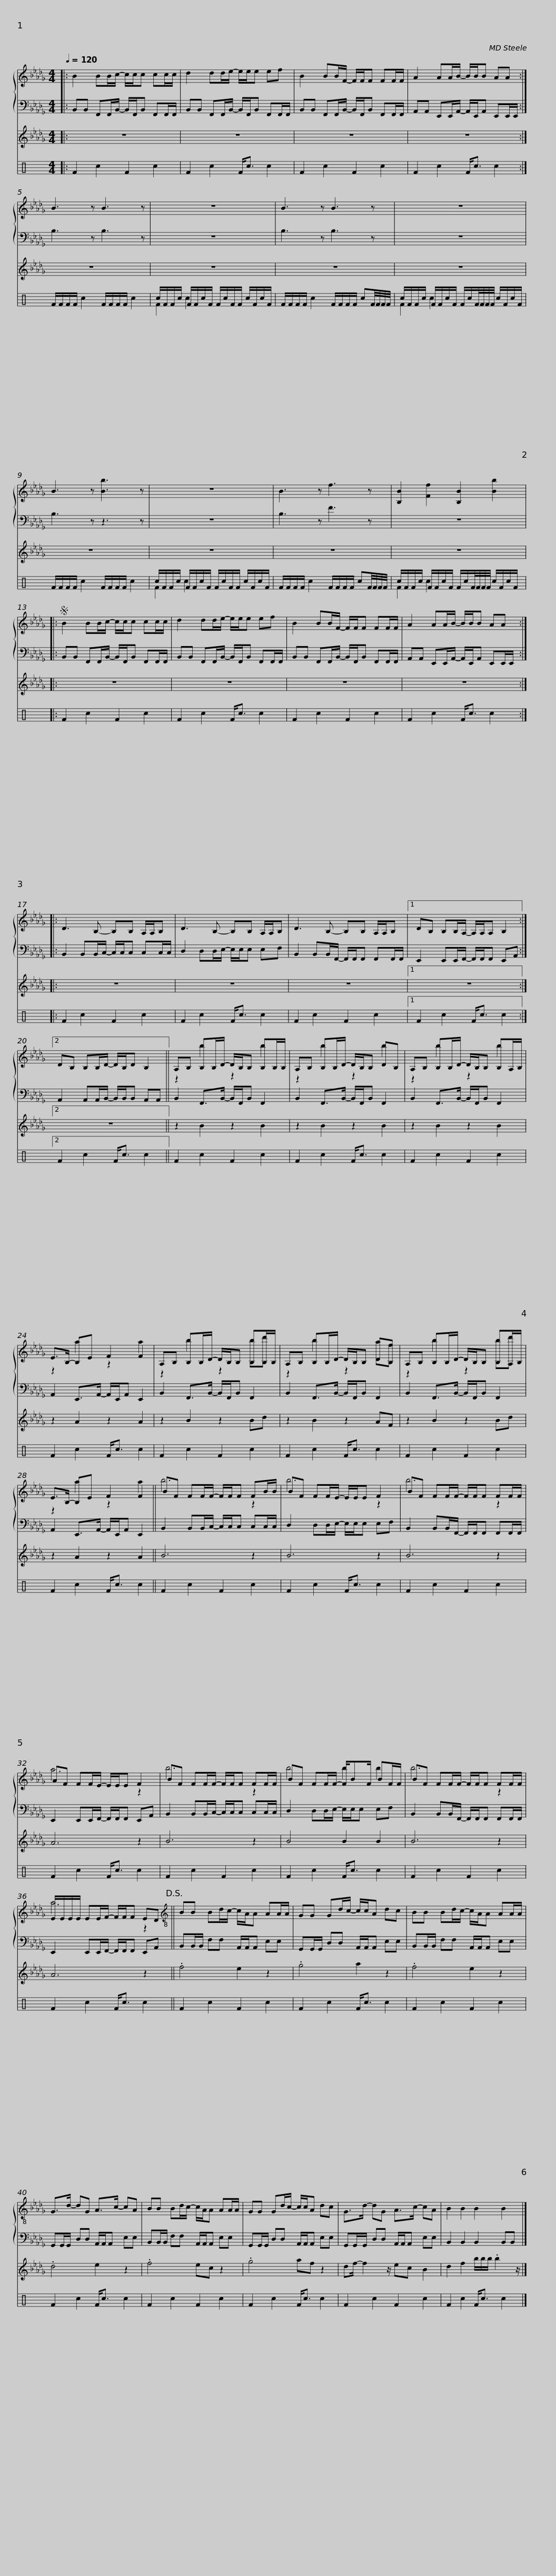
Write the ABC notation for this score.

X:1
%%score { ( 1 3 ) | 2 } 4 ( 5 6 )
L:1/8
Q:1/4=120
M:4/4
I:linebreak $
K:Db
V:1 treble
V:3 treble
V:2 bass
V:4 treble
V:5 perc
K:none
V:6 perc
K:none
V:1
|: B2 BB/c/- c/c/c cc/c/ | d2 dd/e/- e/e/e ef | B2 BB/F/- F/F/F FF/F/ |$ A2 AA/B/- B/B/B AA :| B3 z B3 z | %5
 z8 |$ B3 z B3 z | z8 |$ B3 z [Bb]3 z | z8 | %10
 B3 z f3 z |$ [B,B]2 [Ff]2 [B,B]2 [Bb]2 |:S B2 BB/c/- c/c/c cc/c/ | d2 dd/e/- e/e/e ef |$ B2 BB/F/- F/F/F FF/F/ | %15
 A2 AA/B/- B/B/B AA :: D3 B,- B,B, A,/A,/B, |$ D3 B,- B,B, A,/A,/B, | D3 B,- B,B, A,/A,/B, |1 DB, B,B,/A,/- A,/A,/A, B,2 :|2$ %20
 DB, B,B,/D/- D/B,/D B,2 || A,B, B,B,/D/- D/B,/B, B,B,/B,/ | A,B, B,B,/D/- D/B,/B, DB, |$ A,B, B,B,/D/- D/B,/B, B,A,/B,/ | E>B,- B,E F2 F2 | %25
 A,B, B,B,/D/- D/B,/B, B,B,/B,/ |$ A,B, B,B,/D/- D/B,/B, DB, | A,B, B,B,/D/- D/B,/B, B,A,/B,/ | E>B,- B,E F2 F2 ||$ BF FF/F/- F/F/F FB/B/ | %30
 BF FF/E/- E/E/E F2 | BF FF/F/- F/F/F FF/F/ |$ AF FF/E/- E/E/E F2 | BF FF/F/- F/F/F FF/F/ | BF FF/F/- F/BF/ BF/F/ |$ %35
 BF FF/F/- F/F/F FF/F/ | E/E/E/E/ EE/F/- F/F/F ED!D.S.! ||[K:treble-8] BB Bd/c/- c/A/A AA/A/ |$ GG Gd/c/- c/c/A dc | BB Bd/c/- c/A/A AA/A/ | %40
 G>d- dG A>c- cA |$ BB Bd/c/- c/A/A AA/A/ | GG Gd/c/- c/c/A dc | G>d- dG A>c- cA |$ B2 B2 B2 B2 |] %45
V:2
|: B,,B,, F,,F,,/B,,/- B,,/F,,/B,, F,,F,,/F,,/ | B,,B,, F,,F,,/B,,/- B,,/F,,/B,, F,,F,,/F,,/ | B,,B,, F,,F,,/B,,/- B,,/F,,/B,, F,,F,,/F,,/ |$ A,,A,, E,,E,,/A,,/- A,,/E,,/A,, E,,E,,/E,,/ :| B,3 z B,3 z | %5
 z8 |$ B,3 z B,3 z | z8 |$ B,3 z z3 z | z8 | %10
 B,3 z F3 z |$ z8 |: B,,B,, F,,F,,/B,,/- B,,/F,,/B,, F,,F,,/F,,/ | B,,B,, F,,F,,/B,,/- B,,/F,,/B,, F,,F,,/F,,/ |$ B,,B,, F,,F,,/B,,/- B,,/F,,/B,, F,,F,,/F,,/ | %15
 A,,A,, E,,E,,/A,,/- A,,/E,,/A,, E,,E,,/E,,/ :: B,,2 B,,B,,/C,/- C,/C,/C, C,C,/C,/ |$ D,2 D,D,/E,/- E,/E,/E, E,F, | B,,2 B,,B,,/F,,/- F,,/F,,/F,, F,,F,,/F,,/ |1 E,,2 E,,E,,/F,,/- F,,/F,,/F,, E,,A,, :|2$ %20
 A,,2 A,,A,,/B,,/- B,,/B,,/B,, A,,A,, || B,,2 F,,>B,,- B,,/F,,/B,, F,,2 | B,,2 F,,>B,,- B,,/F,,/B,, F,,2 |$ B,,2 F,,>B,,- B,,/F,,/B,, F,,2 | A,,2 E,,>A,,- A,,/E,,/A,, E,,2 | %25
 B,,2 F,,>B,,- B,,/F,,/B,, F,,2 |$ B,,2 F,,>B,,- B,,/F,,/B,, F,,2 | B,,2 F,,>B,,- B,,/F,,/B,, F,,2 | A,,2 E,,>A,,- A,,/E,,/A,, E,,2 ||$ B,,2 B,,B,,/C,/- C,/C,/C, C,C,/C,/ | %30
 D,2 D,D,/E,/- E,/E,/E, E,F, | B,,2 B,,B,,/F,,/- F,,/F,,/F,, F,,F,,/F,,/ |$ E,,2 E,,E,,/F,,/- F,,/F,,/F,, E,,A,, | B,,2 B,,B,,/C,/- C,/C,/C, C,C,/C,/ | D,2 D,D,/E,/- E,/E,/E, E,F, |$ %35
 B,,2 B,,B,,/F,,/- F,,/F,,/F,, F,,F,,/F,,/ | E,,2 E,,E,,/F,,/- F,,/F,,/F,, E,,A,, || B,,B,,/B,,/ F,F, A,,/A,,/A,, E,E, |$ G,,G,,/G,,/ D,D, A,,/A,,/A,, E,E, | B,,B,,/B,,/ F,F, A,,/A,,/A,, E,E, | %40
 G,,G,,/G,,/ D,D, A,,/A,,/A,, E,E, |$ B,,B,,/B,,/ F,F, A,,/A,,/A,, E,E, | G,,G,,/G,,/ D,D, A,,/A,,/A,, E,E, | G,,G,,/G,,/ D,D, A,,/A,,/A,, E,E, |$ B,,2 B,,2 B,,2 B,,B,, |] %45
V:3
|: x8 | x8 | x8 |$ x8 :| x8 | %5
 x8 |$ x8 | x8 |$ x8 | x8 | %10
 x8 |$ x8 |: x8 | x8 |$ x8 | %15
 x8 :: x8 |$ x8 | x8 |1 x8 :|2$ %20
 x8 || z2 b2 z2 b2 | z2 b2 z2 b2 |$ z2 b2 z2 b2 | z2 a2 z2 a2 | %25
 z2 b2 z2 bd' |$ z2 b2 z2 af | z2 b2 z2 bd' | z2 a2 z2 a2 ||$ b6 z2 | %30
 b6 z2 | b6 z2 |$ a6 z2 | b6 z2 | b4 b2 b2 |$ %35
 b6 z2 | a6 z2 ||[K:treble-8] x8 |$ x8 | x8 | %40
 x8 |$ x8 | x8 | x8 |$ x8 |] %45
V:4
|: z8 | z8 | z8 |$ z8 :| z8 | %5
 z8 |$ z8 | z8 |$ z8 | z8 | %10
 z8 |$ z8 |: z8 | z8 |$ z8 | %15
 z8 :: z8 |$ z8 | z8 |1 z8 :|2$ %20
 z8 || z2 B2 z2 B2 | z2 B2 z2 B2 |$ z2 B2 z2 B2 | z2 A2 z2 A2 | %25
 z2 B2 z2 Bd |$ z2 B2 z2 AF | z2 B2 z2 Bd | z2 A2 z2 A2 ||$ B6 z2 | %30
 B6 z2 | B6 z2 |$ A6 z2 | B6 z2 | B4 B2 B2 |$ %35
 B6 z2 | A6 z2 || .f4 e2 z2 |$ .g4 a2 z2 | .f4 e2 z2 | %40
 .d4 e2 z2 |$ .f4 ec z2 | .g4 af z2 | df/- f2 z/ ec B2 |$ d2 f2 b/b/b/ .b2 z/ |] %45
V:5
|: F2 c2 F2 c2 | F2 c2 F<c c2 | F2 c2 F2 c2 |$ F2 c2 F<c c2 :| F/F/F/F/ c2 F/F/F/F/ c2 | %5
 c/F/F/c/ F/F/c/F/ F/c/F/F/ c/F/c/F/ |$ F/F/F/F/ c2 F/F/F/F/ cF/4F/4F/4F/4 | c/F/F/c/ F/F/c/F/ F/c/F/4F/4F/4F/4 c/F/c/F/ |$ F/F/F/F/ c2 F/F/F/F/ c2 | c/F/F/c/ F/F/c/F/ F/c/F/F/ c/F/c/F/ | %10
 F/F/F/F/ c2 F/F/F/F/ cF/4F/4F/4F/4 |$ c/F/F/c/ F/F/c/F/ F/c/F/4F/4F/4F/4 c/F/c/F/ |: F2 c2 F2 c2 | F2 c2 F<c c2 |$ F2 c2 F2 c2 | %15
 F2 c2 F<c c2 :: F2 c2 F2 c2 |$ F2 c2 F<c c2 | F2 c2 F2 c2 |1 F2 c2 F<c c2 :|2$ %20
 F2 c2 F<c c2 || F2 c2 F2 c2 | F2 c2 F<c c2 |$ F2 c2 F2 c2 | F2 c2 F<c c2 | %25
 F2 c2 F2 c2 |$ F2 c2 F<c c2 | F2 c2 F2 c2 | F2 c2 F<c c2 ||$ F2 c2 F2 c2 | %30
 F2 c2 F<c c2 | F2 c2 F2 c2 |$ F2 c2 F<c c2 | F2 c2 F2 c2 | F2 c2 F<c c2 |$ %35
 F2 c2 F2 c2 | F2 c2 F<c c2 || F2 c2 F2 c2 |$ F2 c2 F<c c2 | F2 c2 F2 c2 | %40
 F2 c2 F<c c2 |$ F2 c2 F2 c2 | F2 c2 F<c c2 | F2 c2 F2 c2 |$ F2 c2 F<c c2 |] %45
V:6
|: x8 | x8 | x8 |$ x8 :| x8 | %5
 F2 c2 x4 |$ x8 | F2 c2 x4 |$ x8 | F2 c2 x4 | %10
 x8 |$ F2 c2 x4 |: x8 | x8 |$ x8 | %15
 x8 :: x8 |$ x8 | x8 |1 x8 :|2$ %20
 x8 || x8 | x8 |$ x8 | x8 | %25
 x8 |$ x8 | x8 | x8 ||$ x8 | %30
 x8 | x8 |$ x8 | x8 | x8 |$ %35
 x8 | x8 || x8 |$ x8 | x8 | %40
 x8 |$ x8 | x8 | x8 |$ x8 |] %45
